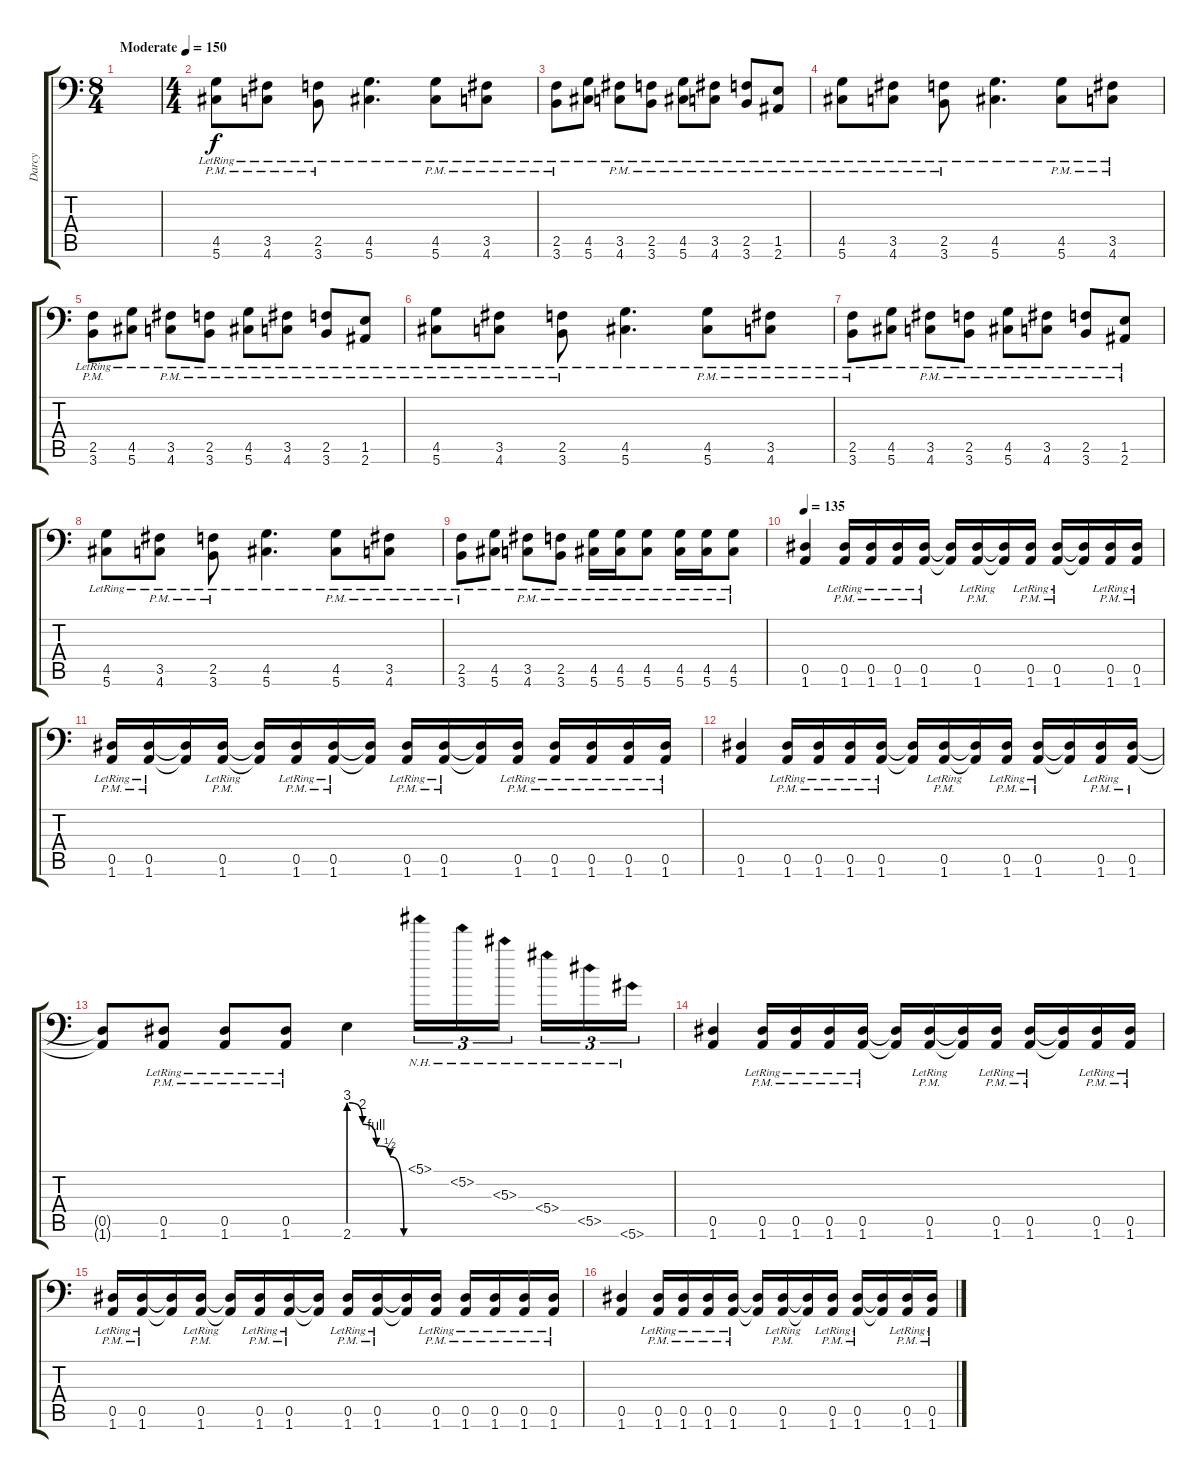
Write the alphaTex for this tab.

\track ("Darcy" "Darcy") {instrument distortionguitar}
\staff {score tabs}
\tuning (Bb3 F3 Db3 Ab2 Eb2 Ab1) {hide}
\ts (8 4)
\tempo (150 "Moderate")
\clef f4
\ks c
|
\ts (4 4)
(4.5{pm lr} 5.6{pm lr}).8 (3.5{pm lr} 4.6{pm lr}).8 (2.5{pm lr} 3.6{pm lr}).8 (4.5{lr} 5.6{lr}).4{d} (4.5{pm lr} 5.6{pm lr}).8 (3.5{pm lr} 4.6{pm lr}).8 |
(2.5{pm lr} 3.6{pm lr}).8 (4.5{lr} 5.6{lr}).8 (3.5{pm lr} 4.6{pm lr}).8 (2.5{pm lr} 3.6{pm lr}).8 (4.5{pm lr} 5.6{pm lr}).8 (3.5{pm lr} 4.6{pm lr}).8 (2.5{pm lr} 3.6{pm lr}).8 (1.5{pm lr} 2.6{pm lr}).8 |
(4.5{pm lr} 5.6{pm lr}).8 (3.5{pm lr} 4.6{pm lr}).8 (2.5{pm lr} 3.6{pm lr}).8 (4.5{lr} 5.6{lr}).4{d} (4.5{pm lr} 5.6{pm lr}).8 (3.5{pm lr} 4.6{pm lr}).8 |
(2.5{pm lr} 3.6{pm lr}).8 (4.5{lr} 5.6{lr}).8 (3.5{pm lr} 4.6{pm lr}).8 (2.5{pm lr} 3.6{pm lr}).8 (4.5{pm lr} 5.6{pm lr}).8 (3.5{pm lr} 4.6{pm lr}).8 (2.5{pm lr} 3.6{pm lr}).8 (1.5{pm lr} 2.6{pm lr}).8 |
(4.5{pm lr} 5.6{pm lr}).8 (3.5{pm lr} 4.6{pm lr}).8 (2.5{pm lr} 3.6{pm lr}).8 (4.5{lr} 5.6{lr}).4{d} (4.5{pm lr} 5.6{pm lr}).8 (3.5{pm lr} 4.6{pm lr}).8 |
(2.5{pm lr} 3.6{pm lr}).8 (4.5{lr} 5.6{lr}).8 (3.5{pm lr} 4.6{pm lr}).8 (2.5{pm lr} 3.6{pm lr}).8 (4.5{pm lr} 5.6{pm lr}).8 (3.5{pm lr} 4.6{pm lr}).8 (2.5{pm lr} 3.6{pm lr}).8 (1.5{pm lr} 2.6{pm lr}).8 |
(4.5{lr} 5.6{lr}).8 (3.5{pm lr} 4.6{pm lr}).8 (2.5{pm lr} 3.6{pm lr}).8 (4.5{lr} 5.6{lr}).4{d} (4.5{pm lr} 5.6{pm lr}).8 (3.5{pm lr} 4.6{pm lr}).8 |
(2.5{pm lr} 3.6{pm lr}).8 (4.5{lr} 5.6{lr}).8 (3.5{pm lr} 4.6{pm lr}).8 (2.5{pm lr} 3.6{pm lr}).8 (4.5{pm lr} 5.6{pm lr}).16 (4.5{pm lr} 5.6{pm lr}).16 (4.5{pm lr} 5.6{pm lr}).8 (4.5{pm lr} 5.6{pm lr}).16 (4.5{pm lr} 5.6{pm lr}).16 (4.5{pm lr} 5.6{pm lr}).8 |
\tempo 135
(0.5 1.6).4 (0.5{pm lr} 1.6{pm lr}).16 (0.5{pm lr} 1.6{pm lr}).16 (0.5{pm lr} 1.6{pm lr}).16 (0.5{pm lr} 1.6{pm lr}).16 (0.5{t} 1.6{t}).16 (0.5{pm lr} 1.6{pm lr}).16 (0.5{t} 1.6{t}).16 (0.5{pm lr} 1.6{pm lr}).16 (0.5{pm lr} 1.6{pm lr}).16 (0.5{t} 1.6{t}).16 (0.5{pm lr} 1.6{pm lr}).16 (0.5{pm lr} 1.6{pm lr}).16 |
(0.5{pm lr} 1.6{pm lr}).16 (0.5{pm lr} 1.6{pm lr}).16 (0.5{t} 1.6{t}).16 (0.5{pm lr} 1.6{pm lr}).16 (0.5{t} 1.6{t}).16 (0.5{pm lr} 1.6{pm lr}).16 (0.5{pm lr} 1.6{pm lr}).16 (0.5{t} 1.6{t}).16 (0.5{pm lr} 1.6{pm lr}).16 (0.5{pm lr} 1.6{pm lr}).16 (0.5{t} 1.6{t}).16 (0.5{pm lr} 1.6{pm lr}).16 (0.5{pm lr} 1.6{pm lr}).16 (0.5{pm lr} 1.6{pm lr}).16 (0.5{pm lr} 1.6{pm lr}).16 (0.5{pm} 1.6{lr}).16 |
(0.5 1.6).4 (0.5{pm lr} 1.6{pm lr}).16 (0.5{pm lr} 1.6{pm lr}).16 (0.5{pm lr} 1.6{pm lr}).16 (0.5{pm lr} 1.6{pm lr}).16 (0.5{t} 1.6{t}).16 (0.5{pm lr} 1.6{pm lr}).16 (0.5{t} 1.6{t}).16 (0.5{pm lr} 1.6{pm lr}).16 (0.5{pm lr} 1.6{pm lr}).16 (0.5{t} 1.6{t}).16 (0.5{pm lr} 1.6{pm lr}).16 (0.5{pm} 1.6{pm}).16 |
(0.5{t} 1.6{t}).8 (0.5{pm lr} 1.6{pm lr}).8 (0.5{pm lr} 1.6{pm lr}).8 (0.5{pm} 1.6{pm lr}).8 2.6{be (custom 0 12 15 8 30 4 45 2 60 0)}.4 5.1{nh}.16{tu (3 2)} 5.2{nh}.16{tu (3 2)} 5.3{nh}.16{tu (3 2) beam splitsecondary} 5.4{nh}.16{tu (3 2)} 5.5{nh}.16{tu (3 2)} 5.6{nh}.16{tu (3 2)} |
(0.5 1.6).4 (0.5{pm lr} 1.6{pm lr}).16 (0.5{pm lr} 1.6{pm lr}).16 (0.5{pm lr} 1.6{pm lr}).16 (0.5{pm lr} 1.6{pm lr}).16 (0.5{t} 1.6{t}).16 (0.5{pm lr} 1.6{pm lr}).16 (0.5{t} 1.6{t}).16 (0.5{pm lr} 1.6{pm lr}).16 (0.5{pm lr} 1.6{pm lr}).16 (0.5{t} 1.6{t}).16 (0.5{pm lr} 1.6{pm lr}).16 (0.5{pm lr} 1.6{pm lr}).16 |
(0.5{pm lr} 1.6{pm lr}).16 (0.5{pm lr} 1.6{pm lr}).16 (0.5{t} 1.6{t}).16 (0.5{pm lr} 1.6{pm lr}).16 (0.5{t} 1.6{t}).16 (0.5{pm lr} 1.6{pm lr}).16 (0.5{pm lr} 1.6{pm lr}).16 (0.5{t} 1.6{t}).16 (0.5{pm lr} 1.6{pm lr}).16 (0.5{pm lr} 1.6{pm lr}).16 (0.5{t} 1.6{t}).16 (0.5{pm lr} 1.6{pm lr}).16 (0.5{pm lr} 1.6{pm lr}).16 (0.5{pm lr} 1.6{pm lr}).16 (0.5{pm lr} 1.6{pm lr}).16 (0.5{pm} 1.6{lr}).16 |
(0.5 1.6).4 (0.5{pm lr} 1.6{pm lr}).16 (0.5{pm lr} 1.6{pm lr}).16 (0.5{pm lr} 1.6{pm lr}).16 (0.5{pm lr} 1.6{pm lr}).16 (0.5{t} 1.6{t}).16 (0.5{pm lr} 1.6{pm lr}).16 (0.5{t} 1.6{t}).16 (0.5{pm lr} 1.6{pm lr}).16 (0.5{pm lr} 1.6{pm lr}).16 (0.5{t} 1.6{t}).16 (0.5{pm lr} 1.6{pm lr}).16 (0.5{pm lr} 1.6{pm lr}).16
